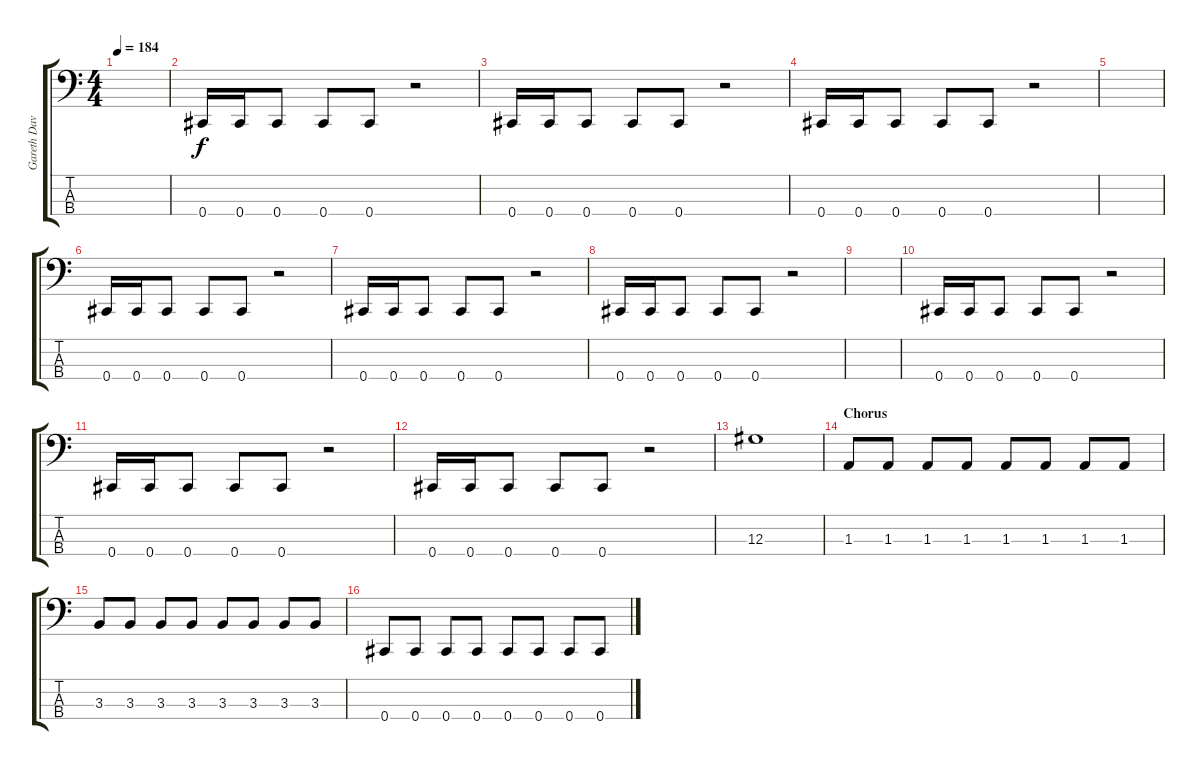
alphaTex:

\track ("Gareth Davies" "Gareth Dav") {instrument electricbasspick}
\staff {score tabs}
\tuning (Gb2 Db2 Ab1 Db1) {hide}
\ts (4 4)
\tempo 184
\clef f4
\ks c
|
0.4.16 0.4.16 0.4.8 0.4.8 0.4.8 r.2 |
0.4.16 0.4.16 0.4.8 0.4.8 0.4.8 r.2 |
0.4.16 0.4.16 0.4.8 0.4.8 0.4.8 r.2 |
|
0.4.16 0.4.16 0.4.8 0.4.8 0.4.8 r.2 |
0.4.16 0.4.16 0.4.8 0.4.8 0.4.8 r.2 |
0.4.16 0.4.16 0.4.8 0.4.8 0.4.8 r.2 |
|
0.4.16 0.4.16 0.4.8 0.4.8 0.4.8 r.2 |
0.4.16 0.4.16 0.4.8 0.4.8 0.4.8 r.2 |
0.4.16 0.4.16 0.4.8 0.4.8 0.4.8 r.2 |
12.3.1 |
\section ("" "Chorus")
1.3.8 1.3.8 1.3.8 1.3.8 1.3.8 1.3.8 1.3.8 1.3.8 |
3.3.8 3.3.8 3.3.8 3.3.8 3.3.8 3.3.8 3.3.8 3.3.8 |
0.4.8 0.4.8 0.4.8 0.4.8 0.4.8 0.4.8 0.4.8 0.4.8
